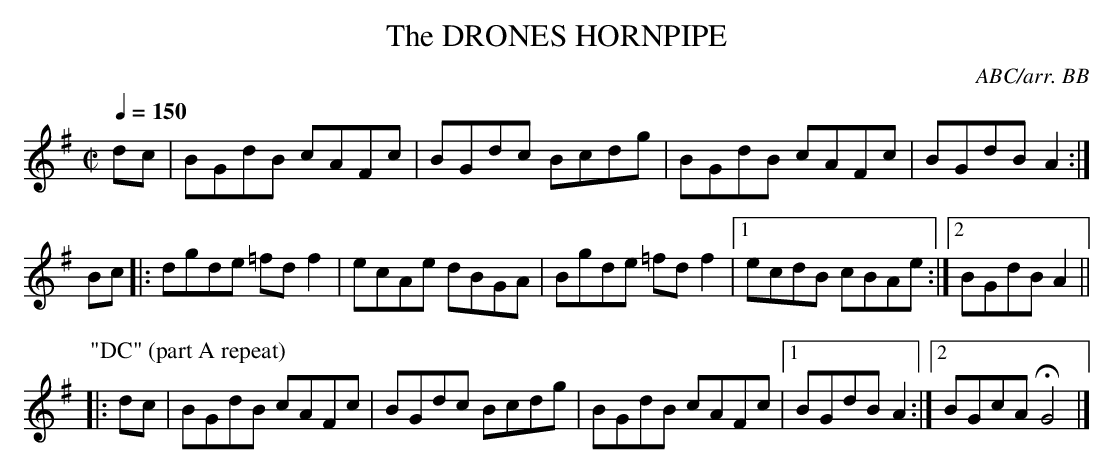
X:1
T:DRONES HORNPIPE, The
C:ABC/arr. BB
Y:"fling time"
Q:1/4=150
M:C|
L:1/8 % with snap
K:G
dc|BGdB cAFc|BGdc Bcdg|BGdB cAFc|BGdB A2 :|
Bc|:dgde =fdf2|ecAe dBGA|Bgde =fdf2 |1 ecdB cBAe :|2 BGdB A2||
P: "DC" (part A repeat)
|:dc|BGdB cAFc|BGdc Bcdg|BGdB cAFc |1 BGdB A2 :|2 BGcA HG4 |]
